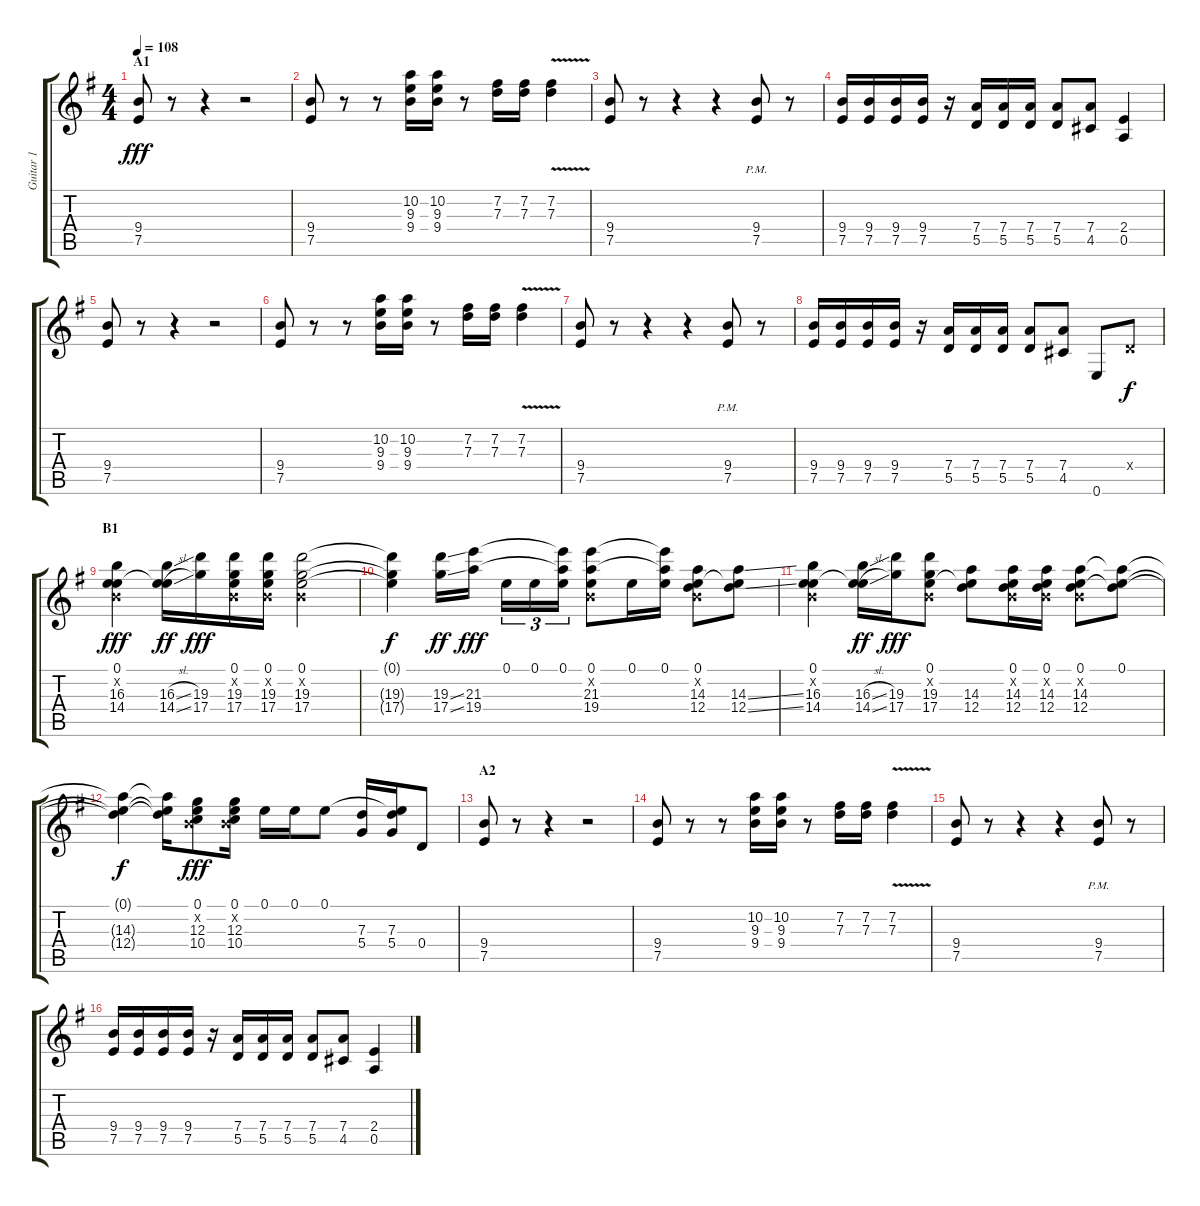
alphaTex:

\track ("Guitar 1" "Guitar 1") {instrument distortionguitar}
\staff {score tabs}
\tuning (E4 B3 G3 D3 A2 E2) {hide}
\ts (4 4)
\section ("" "A1")
\tempo 108
\clef g2
\ks g
(9.4 7.5).8{dy fff} r.8 r.4 r.2 |
(9.4 7.5).8 r.8 r.8 (10.2 9.3 9.4).16 (10.2 9.3 9.4).16 r.8 (7.2 7.3).16 (7.2 7.3).16 (7.2{v} 7.3{v}).4 |
(9.4 7.5).8 r.8 r.4 r.4 (9.4{pm} 7.5{pm}).8 r.8 |
(9.4 7.5).16 (9.4 7.5).16 (9.4 7.5).16 (9.4 7.5).16 r.16 (7.4 5.5).16 (7.4 5.5).16 (7.4 5.5).16 (7.4 5.5).8 (7.4 4.5).8 (2.4 0.5).4 |
(9.4 7.5).8 r.8 r.4 r.2 |
(9.4 7.5).8 r.8 r.8 (10.2 9.3 9.4).16 (10.2 9.3 9.4).16 r.8 (7.2 7.3).16 (7.2 7.3).16 (7.2{v} 7.3{v}).4 |
(9.4 7.5).8 r.8 r.4 r.4 (9.4{pm} 7.5{pm}).8 r.8 |
(9.4 7.5).16 (9.4 7.5).16 (9.4 7.5).16 (9.4 7.5).16 r.16 (7.4 5.5).16 (7.4 5.5).16 (7.4 5.5).16 (7.4 5.5).8 (7.4 4.5).8 0.6.8 0.4{x}.8{dy f} |
\section ("" "B1")
(0.1 0.2{x} 16.3 14.4).4{dy fff} (0.1{t} 16.3{sl} 14.4{sl}).16{dy ff} (19.3 17.4).16{dy fff} (0.1 0.2{x} 19.3 17.4).16 (0.1 0.2{x} 19.3 17.4).16 (0.1 0.2{x} 19.3 17.4).2 |
(0.1{t} 19.3{t} 17.4{t}).4{dy f} (19.3{ss} 17.4{ss}).16{dy ff} (21.3 19.4).16{dy fff} 0.1.16{tu (3 2)} 0.1.16{tu (3 2)} (0.1 21.3{t} 19.4{t}).16{tu (3 2)} (0.1 0.2{x} 21.3 19.4).8 0.1.16 (0.1 21.3{t} 19.4{t}).16 (0.1 0.2{x} 14.3 12.4).8 (0.1{t} 14.3{ss} 12.4{ss}).8 |
(0.1 0.2{x} 16.3 14.4).4 (0.1{t} 16.3{sl} 14.4{sl}).16{dy ff} (19.3 17.4).16{dy fff} (0.1 0.2{x} 19.3 17.4).8 (0.1{t} 14.3 12.4).8 (0.1 0.2{x} 14.3 12.4).16 (0.1 0.2{x} 14.3 12.4).16 (0.1 0.2{x} 14.3 12.4).8 (0.1 14.3{t} 12.4{t}).8 |
(0.1{t} 14.3{t} 12.4{t}).4{dy f} (0.1{t} 14.3{t} 12.4{t}).16 (0.1 0.2{x} 12.3 10.4).8{dy fff} (0.1 0.2{x} 12.3 10.4).16 0.1.16 0.1.16 0.1.8 (7.3 5.4).16 (0.1{t} 7.3 5.4).16 0.4.8 |
\section ("" "A2")
(9.4 7.5).8 r.8 r.4 r.2 |
(9.4 7.5).8 r.8 r.8 (10.2 9.3 9.4).16 (10.2 9.3 9.4).16 r.8 (7.2 7.3).16 (7.2 7.3).16 (7.2{v} 7.3{v}).4 |
(9.4 7.5).8 r.8 r.4 r.4 (9.4{pm} 7.5{pm}).8 r.8 |
(9.4 7.5).16 (9.4 7.5).16 (9.4 7.5).16 (9.4 7.5).16 r.16 (7.4 5.5).16 (7.4 5.5).16 (7.4 5.5).16 (7.4 5.5).8 (7.4 4.5).8 (2.4 0.5).4
